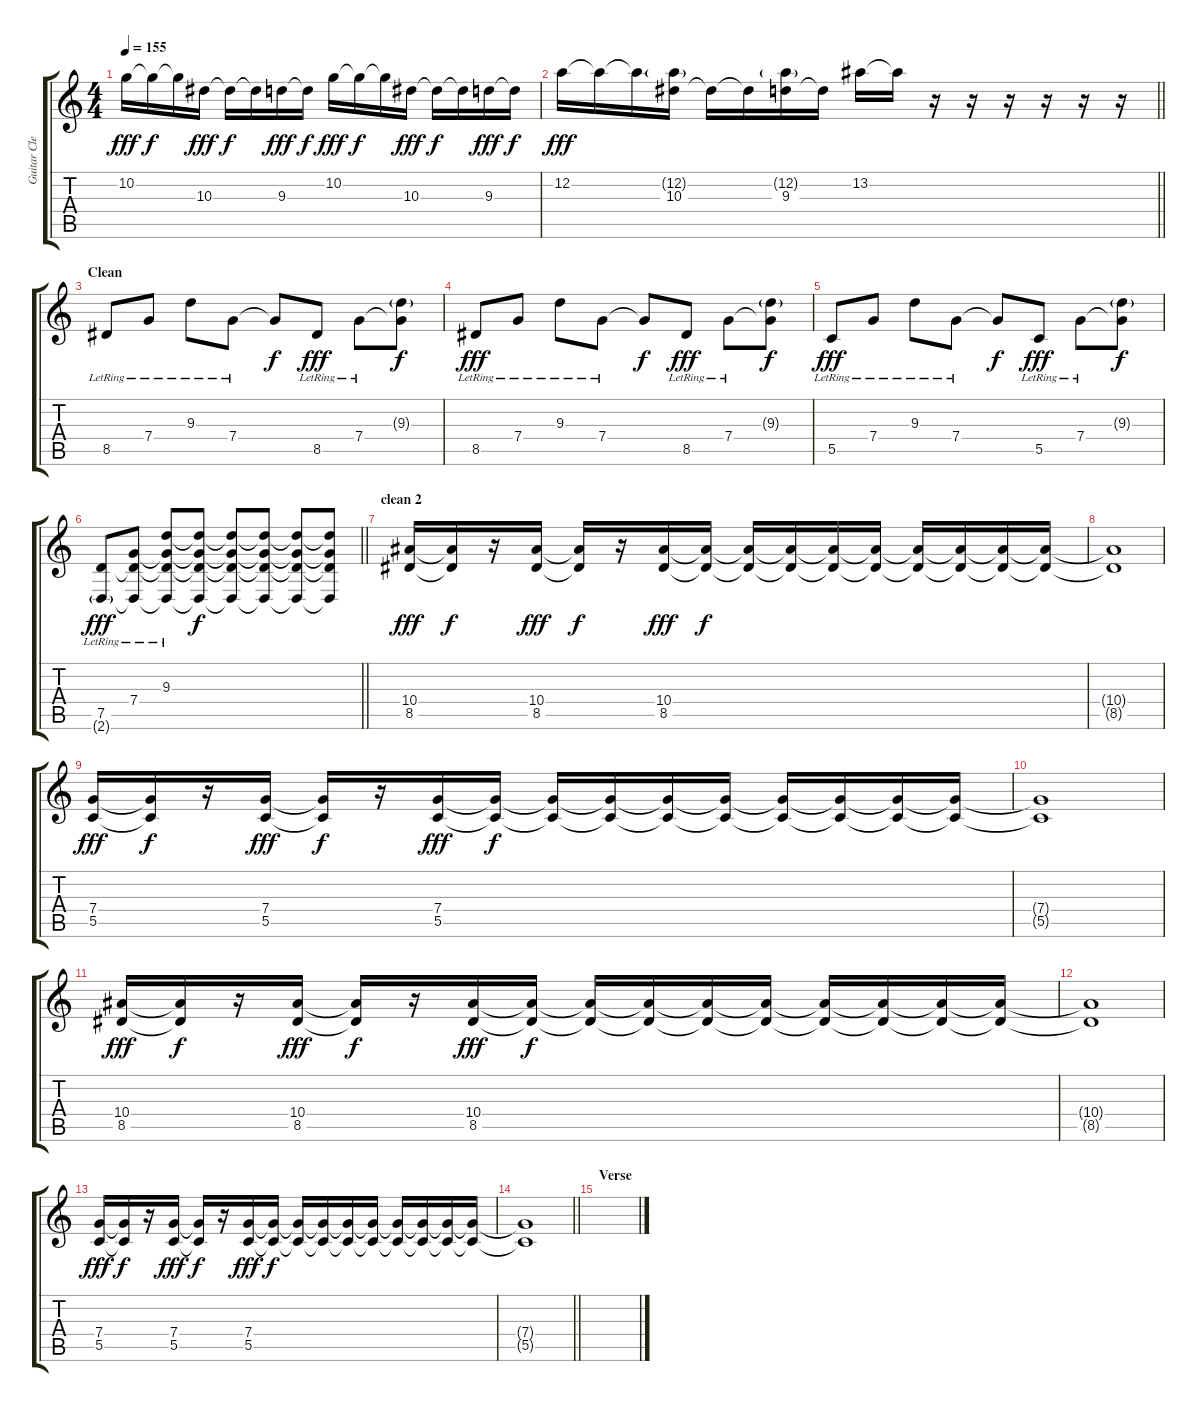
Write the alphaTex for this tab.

\track ("Guitar Clean 1" "Guitar Cle") {instrument electricguitarclean}
\staff {score tabs}
\tuning (D4 A3 F3 C3 G2 C2) {hide}
\ts (4 4)
\tempo 155
\clef g2
\ks c
10.2.16{dy fff} 10.2{t}.16{dy f} 10.2{t}.16 10.3.16{dy fff} 10.3{t}.16{dy f} 10.3{t}.16 9.3.16{dy fff} 9.3{t}.16{dy f} 10.2.16{dy fff} 10.2{t}.16{dy f} 10.2{t}.16 10.3.16{dy fff} 10.3{t}.16{dy f} 10.3{t}.16 9.3.16{dy fff} 9.3{t}.16{dy f} |
\barLineRight lightlight
12.2.16{dy fff} 12.2{t}.16 12.2{t}.16 (12.2{g} 10.3).16 10.3{t}.16 10.3{t}.16 (12.2{g} 9.3).16 9.3{t}.16 13.2.16 13.2{t}.16 r.16 r.16 r.16 r.16 r.16 r.16 |
\section ("" "Clean")
8.5{lr}.8 7.4{lr}.8 9.3{lr}.8 7.4{lr}.8 7.4{t}.8{dy f} 8.5{lr}.8{dy fff} 7.4{lr}.8 (9.3{g} 7.4{t}).8{dy f} |
8.5{lr}.8{dy fff} 7.4{lr}.8 9.3{lr}.8 7.4{lr}.8 7.4{t}.8{dy f} 8.5{lr}.8{dy fff} 7.4{lr}.8 (9.3{g} 7.4{t}).8{dy f} |
5.5{lr}.8{dy fff} 7.4{lr}.8 9.3{lr}.8 7.4{lr}.8 7.4{t}.8{dy f} 5.5{lr}.8{dy fff} 7.4{lr}.8 (9.3{g} 7.4{t}).8{dy f} |
\barLineRight lightlight
(7.5{lr} 2.6{g}).8{dy fff} (7.4{lr} 7.5{t} 2.6{t}).8 (9.3{lr} 7.4{t} 7.5{t} 2.6{t}).8 (9.3{t} 7.4{t} 7.5{t} 2.6{t}).8{dy f} (9.3{t} 7.4{t} 7.5{t} 2.6{t}).8 (9.3{t} 7.4{t} 7.5{t} 2.6{t}).8 (9.3{t} 7.4{t} 7.5{t} 2.6{t}).8 (9.3{t} 7.4{t} 7.5{t} 2.6{t}).8 |
\section ("" "clean 2")
(10.4 8.5).16{dy fff} (10.4{t} 8.5{t}).16{dy f} r.16 (10.4 8.5).16{dy fff} (10.4{t} 8.5{t}).16{dy f} r.16 (10.4 8.5).16{dy fff} (10.4{t} 8.5{t}).16{dy f} (10.4{t} 8.5{t}).16 (10.4{t} 8.5{t}).16 (10.4{t} 8.5{t}).16 (10.4{t} 8.5{t}).16 (10.4{t} 8.5{t}).16 (10.4{t} 8.5{t}).16 (10.4{t} 8.5{t}).16 (10.4{t} 8.5{t}).16 |
(10.4{t} 8.5{t}).1 |
(7.4 5.5).16{dy fff} (7.4{t} 5.5{t}).16{dy f} r.16 (7.4 5.5).16{dy fff} (7.4{t} 5.5{t}).16{dy f} r.16 (7.4 5.5).16{dy fff} (7.4{t} 5.5{t}).16{dy f} (7.4{t} 5.5{t}).16 (7.4{t} 5.5{t}).16 (7.4{t} 5.5{t}).16 (7.4{t} 5.5{t}).16 (7.4{t} 5.5{t}).16 (7.4{t} 5.5{t}).16 (7.4{t} 5.5{t}).16 (7.4{t} 5.5{t}).16 |
(7.4{t} 5.5{t}).1 |
(10.4 8.5).16{dy fff} (10.4{t} 8.5{t}).16{dy f} r.16 (10.4 8.5).16{dy fff} (10.4{t} 8.5{t}).16{dy f} r.16 (10.4 8.5).16{dy fff} (10.4{t} 8.5{t}).16{dy f} (10.4{t} 8.5{t}).16 (10.4{t} 8.5{t}).16 (10.4{t} 8.5{t}).16 (10.4{t} 8.5{t}).16 (10.4{t} 8.5{t}).16 (10.4{t} 8.5{t}).16 (10.4{t} 8.5{t}).16 (10.4{t} 8.5{t}).16 |
(10.4{t} 8.5{t}).1 |
(7.4 5.5).16{dy fff} (7.4{t} 5.5{t}).16{dy f} r.16 (7.4 5.5).16{dy fff} (7.4{t} 5.5{t}).16{dy f} r.16 (7.4 5.5).16{dy fff} (7.4{t} 5.5{t}).16{dy f} (7.4{t} 5.5{t}).16 (7.4{t} 5.5{t}).16 (7.4{t} 5.5{t}).16 (7.4{t} 5.5{t}).16 (7.4{t} 5.5{t}).16 (7.4{t} 5.5{t}).16 (7.4{t} 5.5{t}).16 (7.4{t} 5.5{t}).16 |
\barLineRight lightlight
(7.4{t} 5.5{t}).1 |
\section ("" "Verse")
